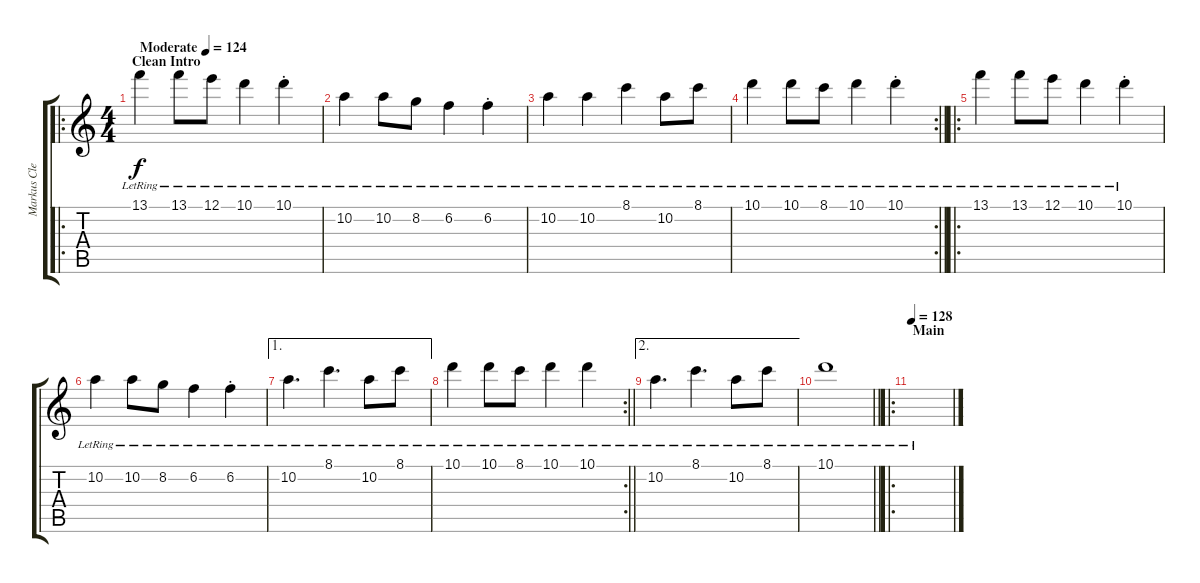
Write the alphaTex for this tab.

\track ("Markus Clean" "Markus Cle") {instrument acousticguitarnylon}
\staff {score tabs}
\tuning (E4 B3 G3 D3 A2 E2) {hide}
\ro
\ts (4 4)
\section ("" "Clean Intro")
\tempo (124 "Moderate")
\clef g2
\ks c
13.1{lr}.4{dy f instrument acousticguitarnylon} 13.1{lr}.8 12.1{lr}.8 10.1{lr}.4 10.1{st lr}.4 |
10.2{lr}.4 10.2{lr}.8 8.2{lr}.8 6.2{lr}.4 6.2{st lr}.4 |
10.2{lr}.4 10.2{lr}.4 8.1{lr}.4 10.2{lr}.8 8.1{lr}.8 |
\rc 2
\barLineRight lightlight
10.1{lr}.4 10.1{lr}.8 8.1{lr}.8 10.1{lr}.4 10.1{st lr}.4 |
\ro
\section ("" "")
13.1{lr}.4 13.1{lr}.8 12.1{lr}.8 10.1{lr}.4 10.1{st lr}.4 |
10.2{lr}.4 10.2{lr}.8 8.2{lr}.8 6.2{lr}.4 6.2{st lr}.4 |
\ae 1
10.2{lr}.4{d} 8.1{lr}.4{d} 10.2{lr}.8 8.1{lr}.8 |
\rc 2
\barLineRight lightlight
10.1{lr}.4 10.1{lr}.8 8.1{lr}.8 10.1{lr}.4 10.1{lr}.4 |
\ae 2
\section ("" "")
10.2{lr}.4{d} 8.1{lr}.4{d} 10.2{lr}.8 8.1{lr}.8 |
\barLineRight lightlight
10.1{lr}.1 |
\ro
\section ("" "Main")
\tempo 128
